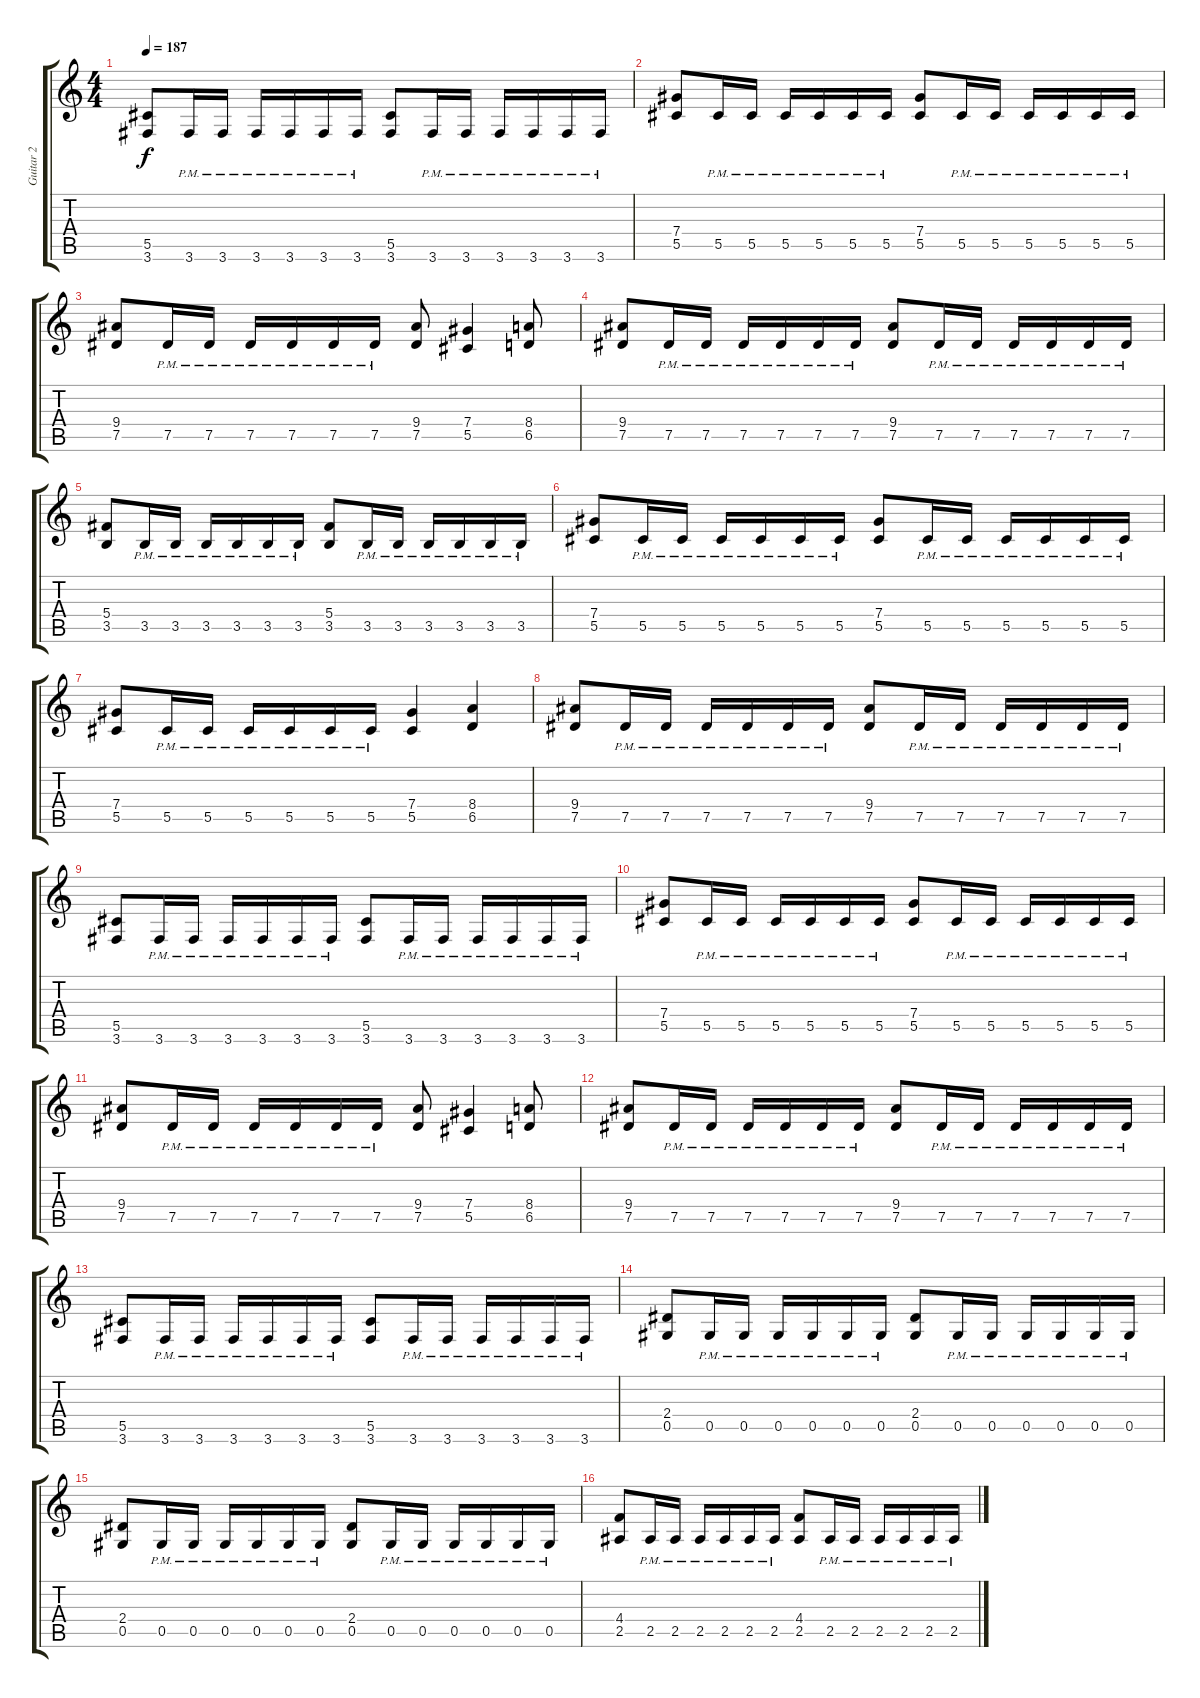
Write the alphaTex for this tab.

\track ("Guitar 2" "Guitar 2") {instrument overdrivenguitar}
\staff {score tabs}
\tuning (Eb4 Bb3 Gb3 Db3 Ab2 Eb2) {hide}
\ts (4 4)
\tempo 187
\clef g2
\ks c
(5.5 3.6).8{dy f} 3.6{pm}.16 3.6{pm}.16 3.6{pm}.16 3.6{pm}.16 3.6{pm}.16 3.6{pm}.16 (5.5 3.6).8 3.6{pm}.16 3.6{pm}.16 3.6{pm}.16 3.6{pm}.16 3.6{pm}.16 3.6{pm}.16 |
(7.4 5.5).8 5.5{pm}.16 5.5{pm}.16 5.5{pm}.16 5.5{pm}.16 5.5{pm}.16 5.5{pm}.16 (7.4 5.5).8 5.5{pm}.16 5.5{pm}.16 5.5{pm}.16 5.5{pm}.16 5.5{pm}.16 5.5{pm}.16 |
(9.4 7.5).8 7.5{pm}.16 7.5{pm}.16 7.5{pm}.16 7.5{pm}.16 7.5{pm}.16 7.5{pm}.16 (9.4 7.5).8 (7.4 5.5).4 (8.4 6.5).8 |
(9.4 7.5).8 7.5{pm}.16 7.5{pm}.16 7.5{pm}.16 7.5{pm}.16 7.5{pm}.16 7.5{pm}.16 (9.4 7.5).8 7.5{pm}.16 7.5{pm}.16 7.5{pm}.16 7.5{pm}.16 7.5{pm}.16 7.5{pm}.16 |
(5.4 3.5).8 3.5{pm}.16 3.5{pm}.16 3.5{pm}.16 3.5{pm}.16 3.5{pm}.16 3.5{pm}.16 (5.4 3.5).8 3.5{pm}.16 3.5{pm}.16 3.5{pm}.16 3.5{pm}.16 3.5{pm}.16 3.5{pm}.16 |
(7.4 5.5).8 5.5{pm}.16 5.5{pm}.16 5.5{pm}.16 5.5{pm}.16 5.5{pm}.16 5.5{pm}.16 (7.4 5.5).8 5.5{pm}.16 5.5{pm}.16 5.5{pm}.16 5.5{pm}.16 5.5{pm}.16 5.5{pm}.16 |
(7.4 5.5).8 5.5{pm}.16 5.5{pm}.16 5.5{pm}.16 5.5{pm}.16 5.5{pm}.16 5.5{pm}.16 (7.4 5.5).4 (8.4 6.5).4 |
(9.4 7.5).8 7.5{pm}.16 7.5{pm}.16 7.5{pm}.16 7.5{pm}.16 7.5{pm}.16 7.5{pm}.16 (9.4 7.5).8 7.5{pm}.16 7.5{pm}.16 7.5{pm}.16 7.5{pm}.16 7.5{pm}.16 7.5{pm}.16 |
(5.5 3.6).8 3.6{pm}.16 3.6{pm}.16 3.6{pm}.16 3.6{pm}.16 3.6{pm}.16 3.6{pm}.16 (5.5 3.6).8 3.6{pm}.16 3.6{pm}.16 3.6{pm}.16 3.6{pm}.16 3.6{pm}.16 3.6{pm}.16 |
(7.4 5.5).8 5.5{pm}.16 5.5{pm}.16 5.5{pm}.16 5.5{pm}.16 5.5{pm}.16 5.5{pm}.16 (7.4 5.5).8 5.5{pm}.16 5.5{pm}.16 5.5{pm}.16 5.5{pm}.16 5.5{pm}.16 5.5{pm}.16 |
(9.4 7.5).8 7.5{pm}.16 7.5{pm}.16 7.5{pm}.16 7.5{pm}.16 7.5{pm}.16 7.5{pm}.16 (9.4 7.5).8 (7.4 5.5).4 (8.4 6.5).8 |
(9.4 7.5).8 7.5{pm}.16 7.5{pm}.16 7.5{pm}.16 7.5{pm}.16 7.5{pm}.16 7.5{pm}.16 (9.4 7.5).8 7.5{pm}.16 7.5{pm}.16 7.5{pm}.16 7.5{pm}.16 7.5{pm}.16 7.5{pm}.16 |
(5.5 3.6).8 3.6{pm}.16 3.6{pm}.16 3.6{pm}.16 3.6{pm}.16 3.6{pm}.16 3.6{pm}.16 (5.5 3.6).8 3.6{pm}.16 3.6{pm}.16 3.6{pm}.16 3.6{pm}.16 3.6{pm}.16 3.6{pm}.16 |
(2.4 0.5).8 0.5{pm}.16 0.5{pm}.16 0.5{pm}.16 0.5{pm}.16 0.5{pm}.16 0.5{pm}.16 (2.4 0.5).8 0.5{pm}.16 0.5{pm}.16 0.5{pm}.16 0.5{pm}.16 0.5{pm}.16 0.5{pm}.16 |
(2.4 0.5).8 0.5{pm}.16 0.5{pm}.16 0.5{pm}.16 0.5{pm}.16 0.5{pm}.16 0.5{pm}.16 (2.4 0.5).8 0.5{pm}.16 0.5{pm}.16 0.5{pm}.16 0.5{pm}.16 0.5{pm}.16 0.5{pm}.16 |
(4.4 2.5).8 2.5{pm}.16 2.5{pm}.16 2.5{pm}.16 2.5{pm}.16 2.5{pm}.16 2.5{pm}.16 (4.4 2.5).8 2.5{pm}.16 2.5{pm}.16 2.5{pm}.16 2.5{pm}.16 2.5{pm}.16 2.5{pm}.16
